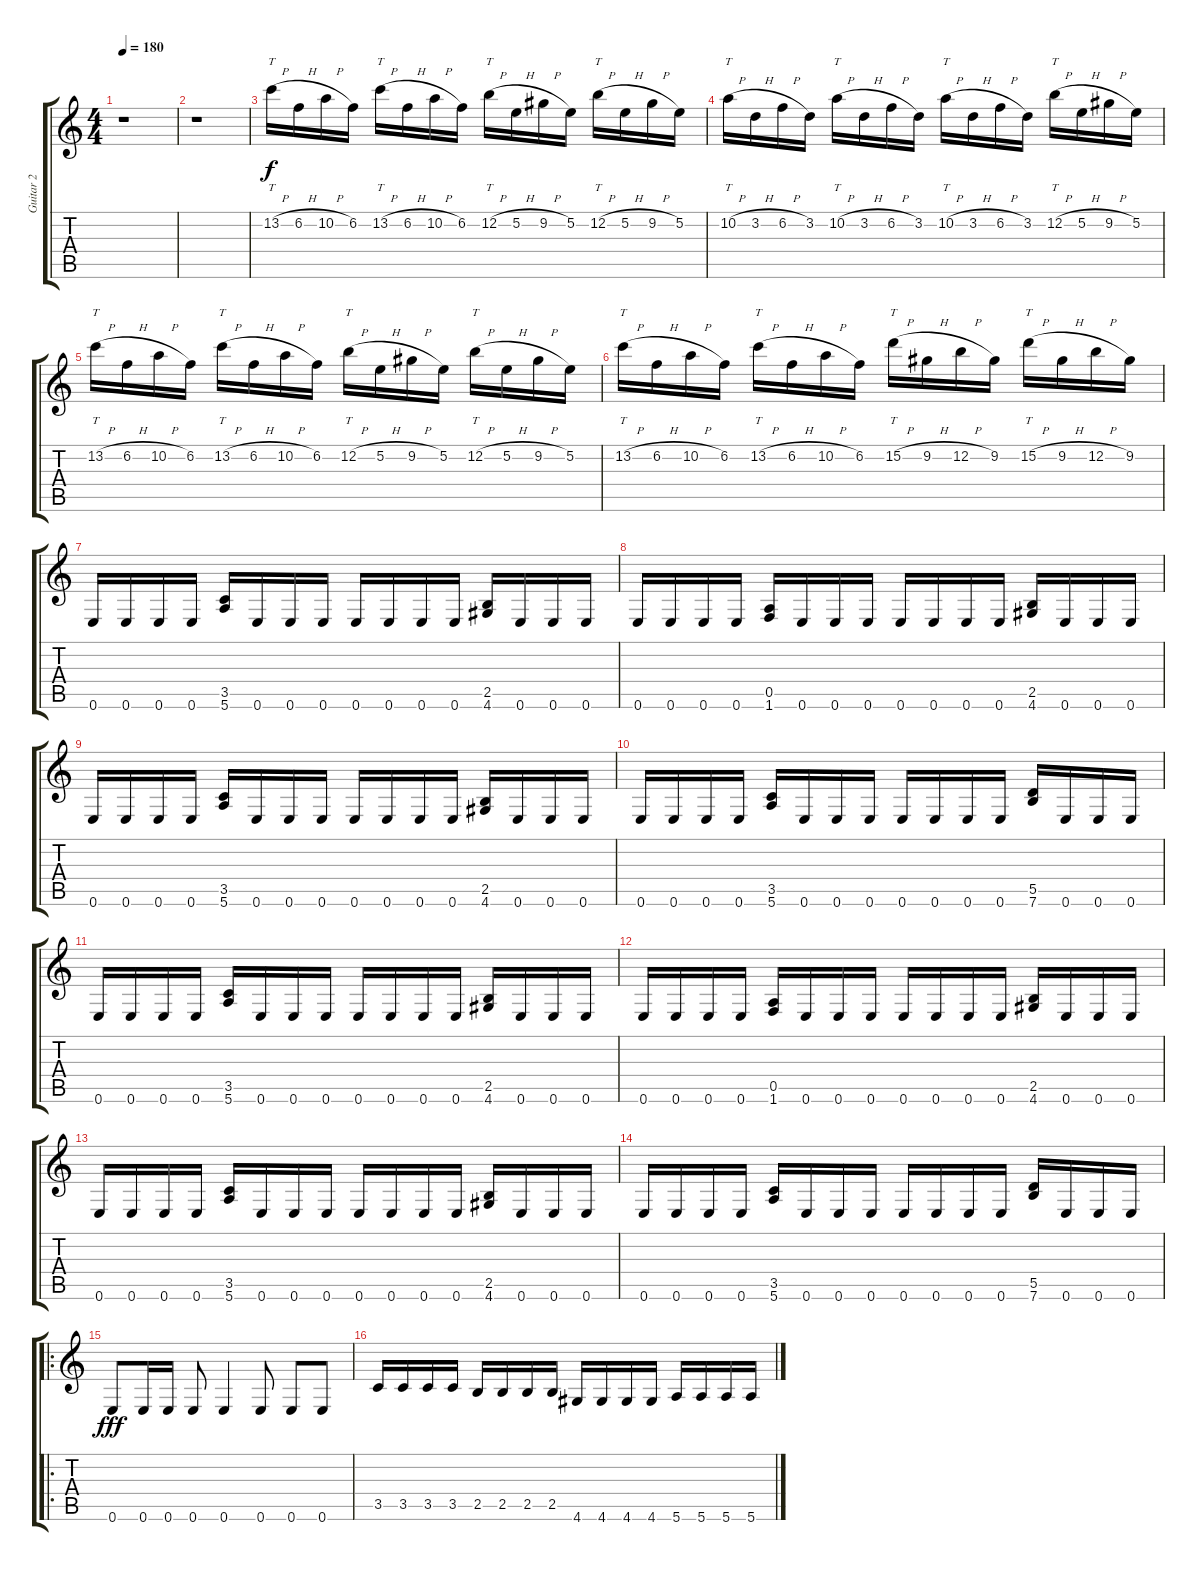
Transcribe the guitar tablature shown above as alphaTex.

\track ("Guitar 2" "Guitar 2") {instrument distortionguitar}
\staff {score tabs}
\tuning (E4 B3 G3 D3 A2 E2) {hide}
\ts (4 4)
\tempo 180
\clef g2
\ks c
r.1{dy f} |
r.1 |
13.2{h}.16{tt} 6.2{h}.16 10.2{h}.16 6.2.16 13.2{h}.16{tt} 6.2{h}.16 10.2{h}.16 6.2.16 12.2{h}.16{tt} 5.2{h}.16 9.2{h}.16 5.2.16 12.2{h}.16{tt} 5.2{h}.16 9.2{h}.16 5.2.16 |
10.2{h}.16{tt} 3.2{h}.16 6.2{h}.16 3.2.16 10.2{h}.16{tt} 3.2{h}.16 6.2{h}.16 3.2.16 10.2{h}.16{tt} 3.2{h}.16 6.2{h}.16 3.2.16 12.2{h}.16{tt} 5.2{h}.16 9.2{h}.16 5.2.16 |
13.2{h}.16{tt} 6.2{h}.16 10.2{h}.16 6.2.16 13.2{h}.16{tt} 6.2{h}.16 10.2{h}.16 6.2.16 12.2{h}.16{tt} 5.2{h}.16 9.2{h}.16 5.2.16 12.2{h}.16{tt} 5.2{h}.16 9.2{h}.16 5.2.16 |
13.2{h}.16{tt} 6.2{h}.16 10.2{h}.16 6.2.16 13.2{h}.16{tt} 6.2{h}.16 10.2{h}.16 6.2.16 15.2{h}.16{tt} 9.2{h}.16 12.2{h}.16 9.2.16 15.2{h}.16{tt} 9.2{h}.16 12.2{h}.16 9.2.16 |
0.6.16{volume 13} 0.6.16 0.6.16 0.6.16 (3.5 5.6).16 0.6.16 0.6.16 0.6.16 0.6.16 0.6.16 0.6.16 0.6.16 (2.5 4.6).16 0.6.16 0.6.16 0.6.16 |
0.6.16 0.6.16 0.6.16 0.6.16 (0.5 1.6).16 0.6.16 0.6.16 0.6.16 0.6.16 0.6.16 0.6.16 0.6.16 (2.5 4.6).16 0.6.16 0.6.16 0.6.16 |
0.6.16 0.6.16 0.6.16 0.6.16 (3.5 5.6).16 0.6.16 0.6.16 0.6.16 0.6.16 0.6.16 0.6.16 0.6.16 (2.5 4.6).16 0.6.16 0.6.16 0.6.16 |
0.6.16 0.6.16 0.6.16 0.6.16 (3.5 5.6).16 0.6.16 0.6.16 0.6.16 0.6.16 0.6.16 0.6.16 0.6.16 (5.5 7.6).16 0.6.16 0.6.16 0.6.16 |
0.6.16 0.6.16 0.6.16 0.6.16 (3.5 5.6).16 0.6.16 0.6.16 0.6.16 0.6.16 0.6.16 0.6.16 0.6.16 (2.5 4.6).16 0.6.16 0.6.16 0.6.16 |
0.6.16 0.6.16 0.6.16 0.6.16 (0.5 1.6).16 0.6.16 0.6.16 0.6.16 0.6.16 0.6.16 0.6.16 0.6.16 (2.5 4.6).16 0.6.16 0.6.16 0.6.16 |
0.6.16 0.6.16 0.6.16 0.6.16 (3.5 5.6).16 0.6.16 0.6.16 0.6.16 0.6.16 0.6.16 0.6.16 0.6.16 (2.5 4.6).16 0.6.16 0.6.16 0.6.16 |
0.6.16 0.6.16 0.6.16 0.6.16 (3.5 5.6).16 0.6.16 0.6.16 0.6.16 0.6.16 0.6.16 0.6.16 0.6.16 (5.5 7.6).16 0.6.16 0.6.16 0.6.16 |
\ro
0.6.8{dy fff} 0.6.16 0.6.16 0.6.8 0.6.4 0.6.8 0.6.8 0.6.8 |
3.5.16 3.5.16 3.5.16 3.5.16 2.5.16 2.5.16 2.5.16 2.5.16 4.6.16 4.6.16 4.6.16 4.6.16 5.6.16 5.6.16 5.6.16 5.6.16
